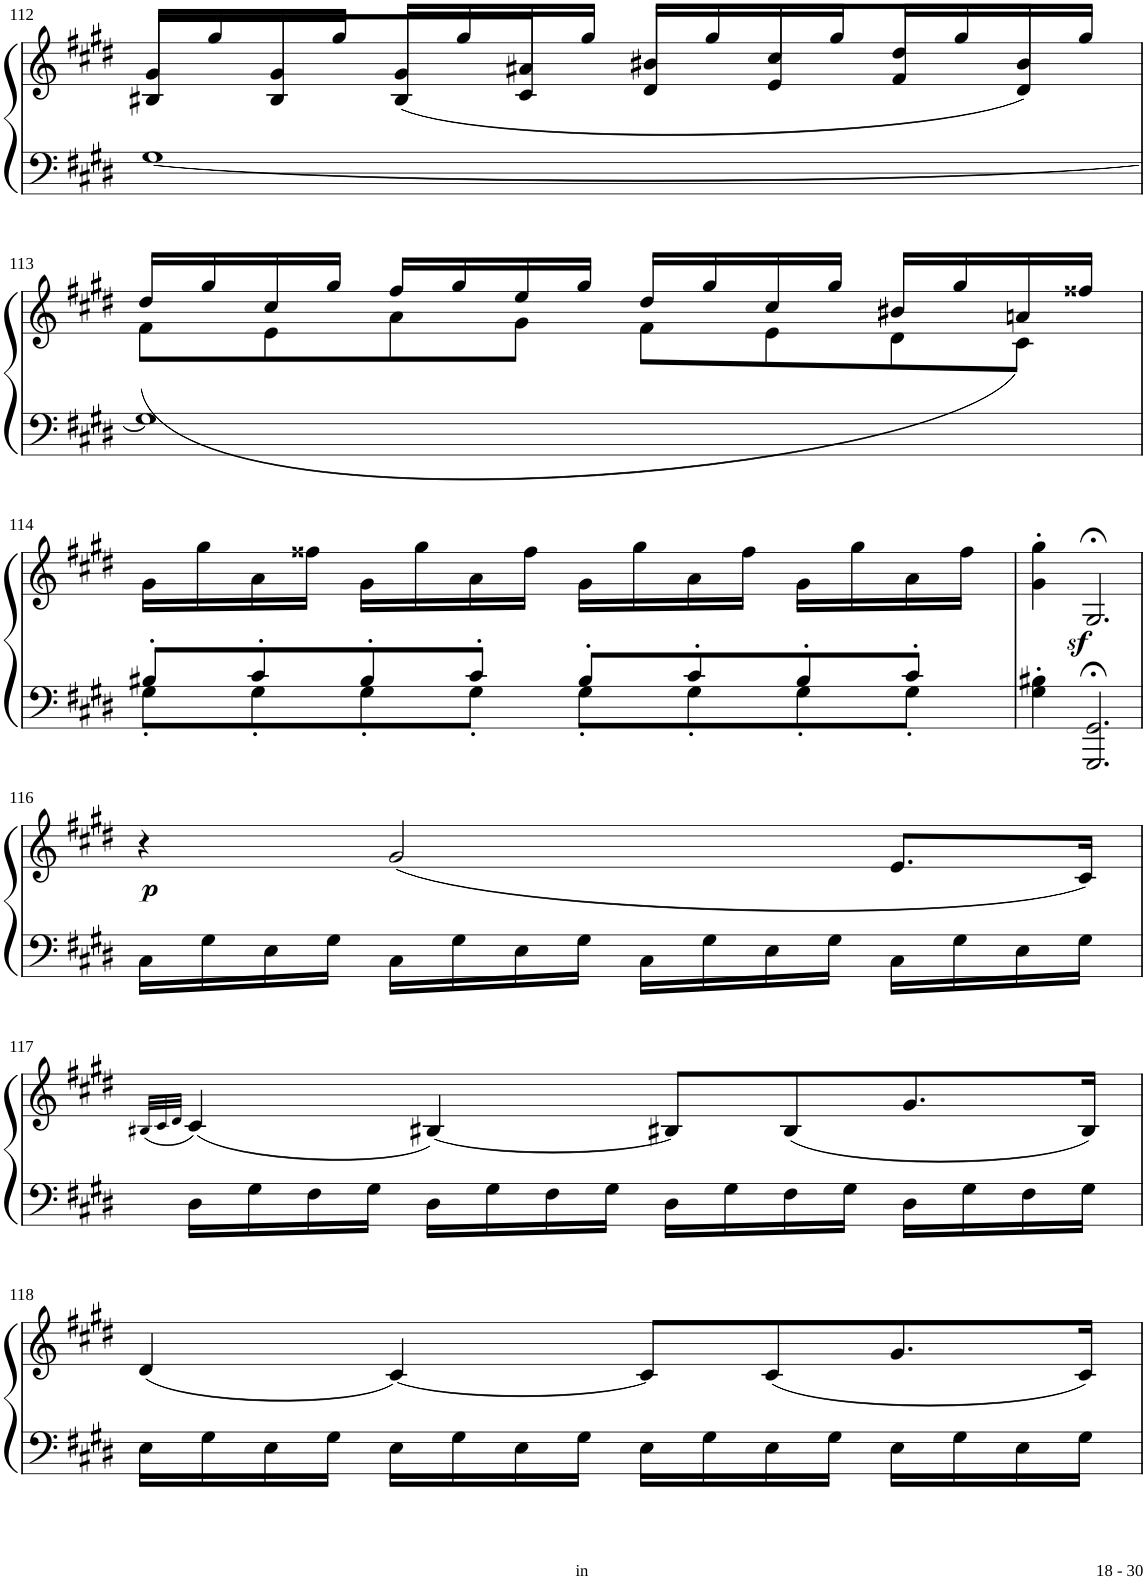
**kern	**kern	**dynam
*part1	*part1	*part1
*staff2	*staff1	*staff1/2
*I"Piano	*	*
*I'Pno	*	*
!!LO:PB:g=z
*clefF4	*clefG2	*
*k[f#c#g#d#]	*k[f#c#g#d#]	*
*M4/4	*M4/4	*
*met(c)	*met(c)	*
=112	=112	=112
*	*^	*
[<1G#	16g#/LL	8B#X/L	.
.	16gg#/	.	.
.	16g#/	8B#/	.
.	16gg#/JJ	.	.
.	16g#/LL	(8B#/	.
.	16gg#/	.	.
.	16a#X/	8c#/J	.
.	16gg#/JJ	.	.
.	16b#X/LL	8d#/L	.
.	16gg#/	.	.
.	16cc#/	8e/	.
.	16gg#/JJ	.	.
.	16dd#/LL	8f#/	.
.	16gg#/	.	.
.	16b#/	8d#/J)	.
.	16gg#/JJ	.	.
!!LO:LB:g=z	!!
=113	=113	=113	=113
1G#]	16dd#/LL	(8f#\L	.
.	16gg#/	.	.
.	16cc#/	8e\	.
.	16gg#/JJ	.	.
.	16ff#/LL	8a\	.
.	16gg#/	.	.
.	16ee/	8g#\J	.
.	16gg#/JJ	.	.
.	16dd#/LL	8f#\L	.
.	16gg#/	.	.
.	16cc#/	8e\	.
.	16gg#/JJ	.	.
.	16b#X/LL	8d#\	.
.	16gg#/	.	.
.	16an/	8c#\J)	.
.	16ff##X/JJ	.	.
*	*v	*v	*
!!LO:LB:g=z
=114	=114	=114
*^	*	*
8B#X'/L	8G#'\L	16g#\LL	.
.	.	16gg#\	.
8c#'/	8G#'\	16a\	.
.	.	16ff##X\JJ	.
8B#'/	8G#'\	16g#\LL	.
.	.	16gg#\	.
8c#'/J	8G#'\J	16a\	.
.	.	16ff##\JJ	.
8B#'/L	8G#'\L	16g#\LL	.
.	.	16gg#\	.
8c#'/	8G#'\	16a\	.
.	.	16ff##\JJ	.
8B#'/	8G#'\	16g#\LL	.
.	.	16gg#\	.
8c#'/J	8G#'\J	16a\	.
.	.	16ff##\JJ	.
*v	*v	*	*
=115	=115	=115
4G#\' 4B#X\'	4g#\' 4gg#\'	.
2.GGG#/;< 2.GG#/;<	2.G#z<;</	.
!!LO:LB:g=z
=116	=116	=116
!	!	!LO:DY:b
16C#\LL	4r	p
16G#\	.	.
16E\	.	.
16G#\JJ	.	.
16C#\LL	(2g#/	.
16G#\	.	.
16E\	.	.
16G#\JJ	.	.
16C#\LL	.	.
16G#\	.	.
16E\	.	.
16G#\JJ	.	.
16C#\LL	8.e/L	.
16G#\	.	.
16E\	.	.
16G#\JJ	16c#/Jk)	.
!!LO:LB:g=z
=117	=117	=117
.	(32qB#X/LLL	.
.	32qc#/	.
.	32qd#/JJJ	.
16D#\LL	(4c#/)	.
16G#\	.	.
16F#\	.	.
16G#\JJ	.	.
16D#\LL	[4B#X/)	.
16G#\	.	.
16F#\	.	.
16G#\JJ	.	.
16D#\LL	8B#X/L]	.
16G#\	.	.
16F#\	(8B#/	.
16G#\JJ	.	.
16D#\LL	8.g#/	.
16G#\	.	.
16F#\	.	.
16G#\JJ	16B#/Jk)	.
!!LO:LB:g=z
=118	=118	=118
16E\LL	(4d#/	.
16G#\	.	.
16E\	.	.
16G#\JJ	.	.
16E\LL	[4c#/)	.
16G#\	.	.
16E\	.	.
16G#\JJ	.	.
16E\LL	8c#/L]	.
16G#\	.	.
16E\	(8c#/	.
16G#\JJ	.	.
16E\LL	8.g#/	.
16G#\	.	.
16E\	.	.
16G#\JJ	16c#/Jk)	.
=	=	=
*-	*-	*-
